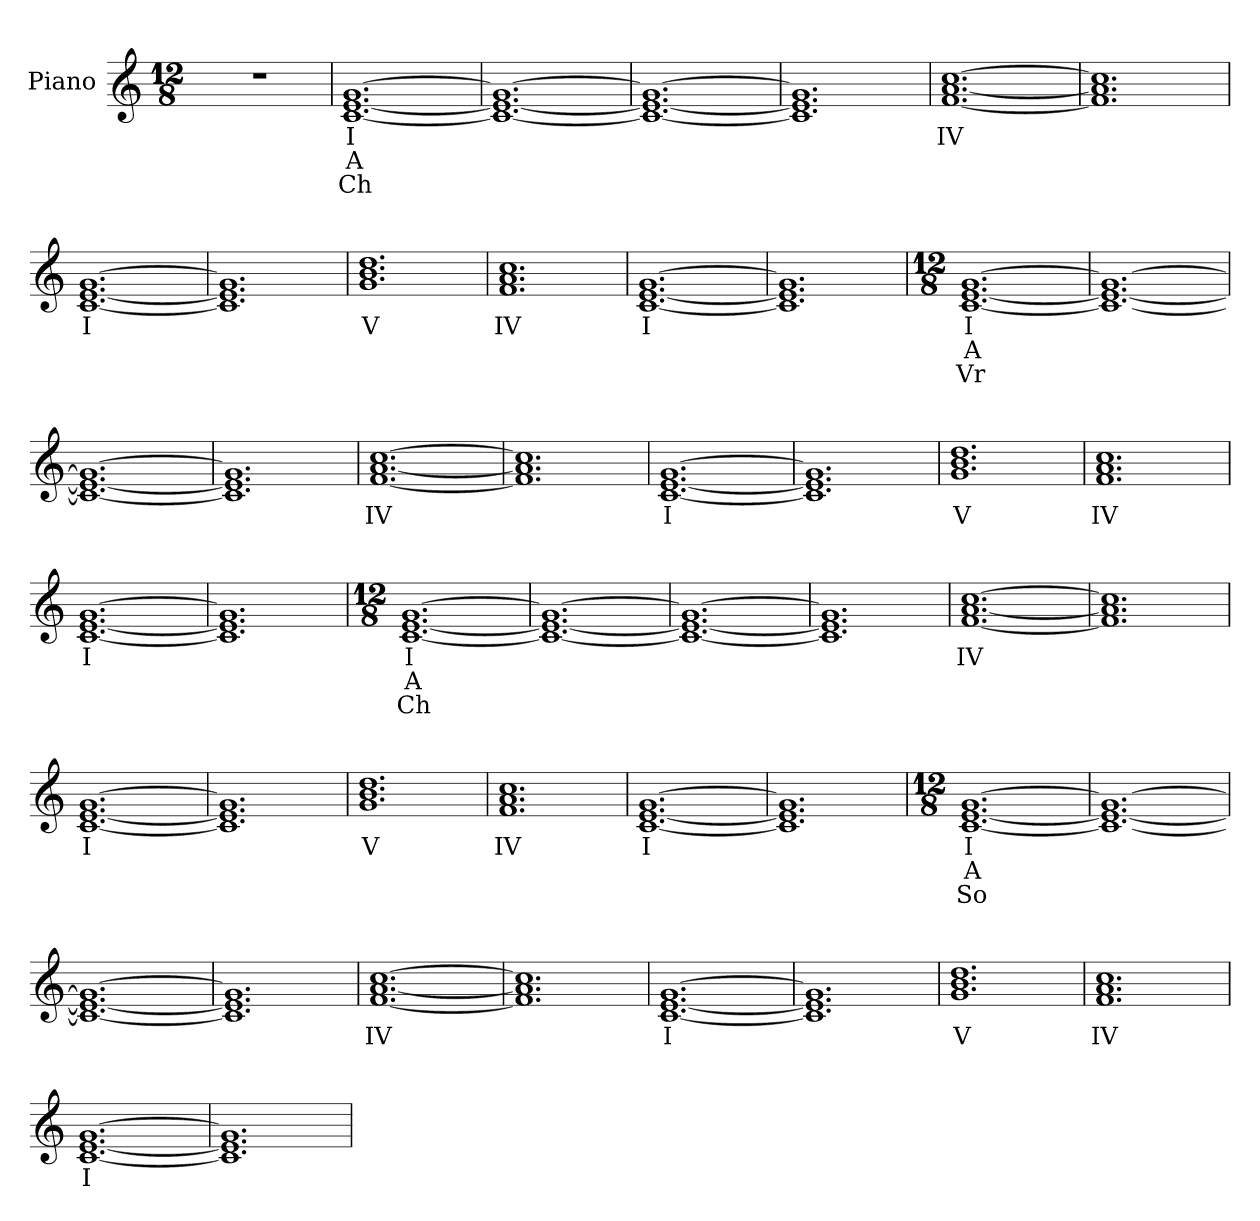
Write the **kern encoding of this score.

**kern	**text	**text	**text
*part1	*part1	*part1	*part1
*staff1	*staff1	*staff1	*staff1
*I"Piano	*	*	*
*I'Pno	*	*	*
*k[]	*	*	*
*C:	*	*	*
*M12/8	*	*	*
=	=	=	=
1.r	.	.	.
=	=	=	=
*k[]	*	*	*
*C:	*	*	*
[1.c [1.e [1.g	I	A	Ch
=	=	=	=
*k[]	*	*	*
*C:	*	*	*
1.c_ 1.e_ 1.g_	.	.	.
=	=	=	=
*k[]	*	*	*
*C:	*	*	*
1.c_ 1.e_ 1.g_	.	.	.
=	=	=	=
*k[]	*	*	*
*C:	*	*	*
1.c] 1.e] 1.g]	.	.	.
=	=	=	=
*k[]	*	*	*
*C:	*	*	*
[1.f [1.a [1.cc	IV	.	.
=	=	=	=
*k[]	*	*	*
*C:	*	*	*
1.f] 1.a] 1.cc]	.	.	.
=	=	=	=
*k[]	*	*	*
*C:	*	*	*
[1.c [1.e [1.g	I	.	.
=	=	=	=
*k[]	*	*	*
*C:	*	*	*
1.c] 1.e] 1.g]	.	.	.
=	=	=	=
*k[]	*	*	*
*C:	*	*	*
1.g 1.b 1.dd	V	.	.
=	=	=	=
*k[]	*	*	*
*C:	*	*	*
1.f 1.a 1.cc	IV	.	.
=	=	=	=
*k[]	*	*	*
*C:	*	*	*
[1.c [1.e [1.g	I	.	.
=	=	=	=
*k[]	*	*	*
*C:	*	*	*
1.c] 1.e] 1.g]	.	.	.
=	=	=	=
*k[]	*	*	*
*C:	*	*	*
*M12/8	*	*	*
[1.c [1.e [1.g	I	A	Vr
=	=	=	=
*k[]	*	*	*
*C:	*	*	*
1.c_ 1.e_ 1.g_	.	.	.
=	=	=	=
*k[]	*	*	*
*C:	*	*	*
1.c_ 1.e_ 1.g_	.	.	.
=	=	=	=
*k[]	*	*	*
*C:	*	*	*
1.c] 1.e] 1.g]	.	.	.
=	=	=	=
*k[]	*	*	*
*C:	*	*	*
[1.f [1.a [1.cc	IV	.	.
=	=	=	=
*k[]	*	*	*
*C:	*	*	*
1.f] 1.a] 1.cc]	.	.	.
=	=	=	=
*k[]	*	*	*
*C:	*	*	*
[1.c [1.e [1.g	I	.	.
=	=	=	=
*k[]	*	*	*
*C:	*	*	*
1.c] 1.e] 1.g]	.	.	.
=	=	=	=
*k[]	*	*	*
*C:	*	*	*
1.g 1.b 1.dd	V	.	.
=	=	=	=
*k[]	*	*	*
*C:	*	*	*
1.f 1.a 1.cc	IV	.	.
=	=	=	=
*k[]	*	*	*
*C:	*	*	*
[1.c [1.e [1.g	I	.	.
=	=	=	=
*k[]	*	*	*
*C:	*	*	*
1.c] 1.e] 1.g]	.	.	.
=	=	=	=
*k[]	*	*	*
*C:	*	*	*
*M12/8	*	*	*
[1.c [1.e [1.g	I	A	Ch
=	=	=	=
*k[]	*	*	*
*C:	*	*	*
1.c_ 1.e_ 1.g_	.	.	.
=	=	=	=
*k[]	*	*	*
*C:	*	*	*
1.c_ 1.e_ 1.g_	.	.	.
=	=	=	=
*k[]	*	*	*
*C:	*	*	*
1.c] 1.e] 1.g]	.	.	.
=	=	=	=
*k[]	*	*	*
*C:	*	*	*
[1.f [1.a [1.cc	IV	.	.
=	=	=	=
*k[]	*	*	*
*C:	*	*	*
1.f] 1.a] 1.cc]	.	.	.
=	=	=	=
*k[]	*	*	*
*C:	*	*	*
[1.c [1.e [1.g	I	.	.
=	=	=	=
*k[]	*	*	*
*C:	*	*	*
1.c] 1.e] 1.g]	.	.	.
=	=	=	=
*k[]	*	*	*
*C:	*	*	*
1.g 1.b 1.dd	V	.	.
=	=	=	=
*k[]	*	*	*
*C:	*	*	*
1.f 1.a 1.cc	IV	.	.
=	=	=	=
*k[]	*	*	*
*C:	*	*	*
[1.c [1.e [1.g	I	.	.
=	=	=	=
*k[]	*	*	*
*C:	*	*	*
1.c] 1.e] 1.g]	.	.	.
=	=	=	=
*k[]	*	*	*
*C:	*	*	*
*M12/8	*	*	*
[1.c [1.e [1.g	I	A	So
=	=	=	=
*k[]	*	*	*
*C:	*	*	*
1.c_ 1.e_ 1.g_	.	.	.
=	=	=	=
*k[]	*	*	*
*C:	*	*	*
1.c_ 1.e_ 1.g_	.	.	.
=	=	=	=
*k[]	*	*	*
*C:	*	*	*
1.c] 1.e] 1.g]	.	.	.
=	=	=	=
*k[]	*	*	*
*C:	*	*	*
[1.f [1.a [1.cc	IV	.	.
=	=	=	=
*k[]	*	*	*
*C:	*	*	*
1.f] 1.a] 1.cc]	.	.	.
=	=	=	=
*k[]	*	*	*
*C:	*	*	*
[1.c [1.e [1.g	I	.	.
=	=	=	=
*k[]	*	*	*
*C:	*	*	*
1.c] 1.e] 1.g]	.	.	.
=	=	=	=
*k[]	*	*	*
*C:	*	*	*
1.g 1.b 1.dd	V	.	.
=	=	=	=
*k[]	*	*	*
*C:	*	*	*
1.f 1.a 1.cc	IV	.	.
=	=	=	=
*k[]	*	*	*
*C:	*	*	*
[1.c [1.e [1.g	I	.	.
=	=	=	=
*k[]	*	*	*
*C:	*	*	*
1.c] 1.e] 1.g]	.	.	.
=	=	=	=
*-	*-	*-	*-
